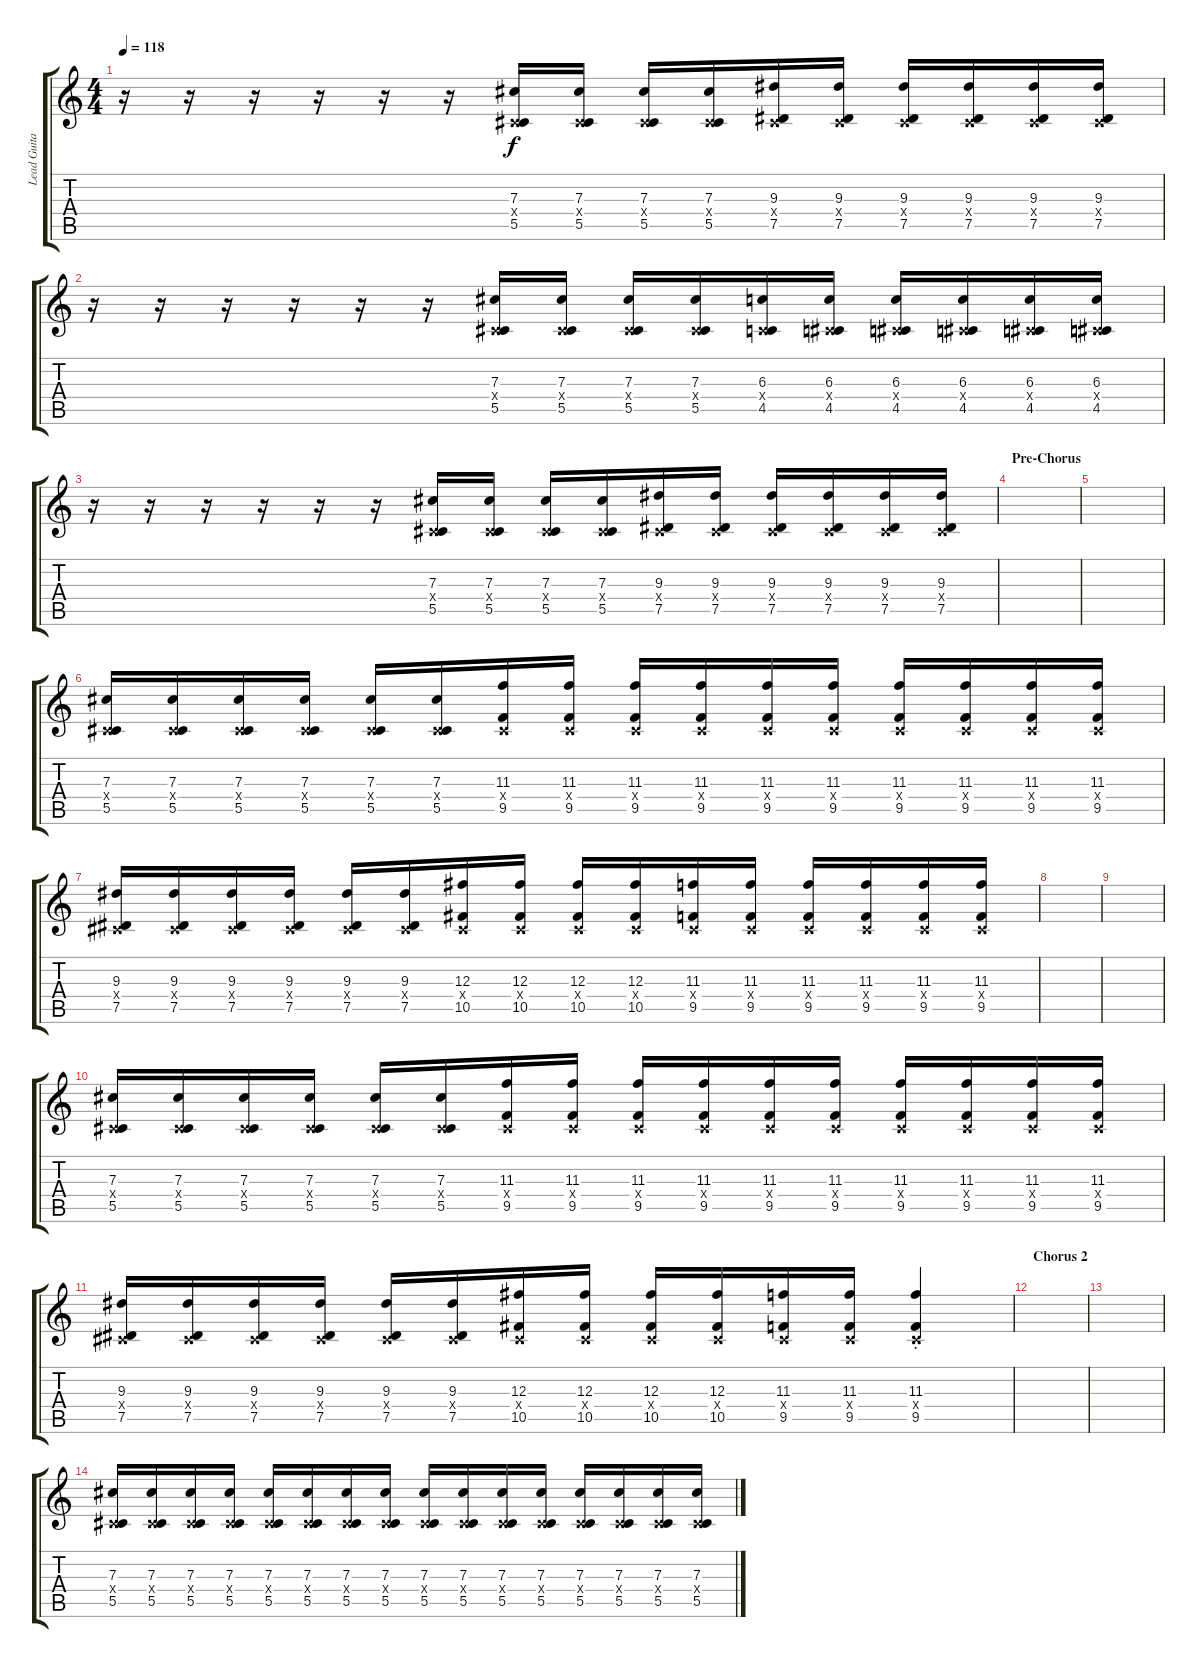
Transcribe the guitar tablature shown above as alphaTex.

\track ("Lead Guitar" "Lead Guita") {instrument distortionguitar}
\staff {score tabs}
\tuning (Eb4 Bb3 Gb3 Db3 Ab2 Db2) {hide}
\ts (4 4)
\tempo 118
\clef g2
\ks c
r.16{dy f} r.16 r.16 r.16 r.16 r.16 (7.3 0.4{x} 5.5).16 (7.3 0.4{x} 5.5).16 (7.3 0.4{x} 5.5).16 (7.3 0.4{x} 5.5).16 (9.3 0.4{x} 7.5).16 (9.3 0.4{x} 7.5).16 (9.3 0.4{x} 7.5).16 (9.3 0.4{x} 7.5).16 (9.3 0.4{x} 7.5).16 (9.3 0.4{x} 7.5).16 |
r.16 r.16 r.16 r.16 r.16 r.16 (7.3 0.4{x} 5.5).16 (7.3 0.4{x} 5.5).16 (7.3 0.4{x} 5.5).16 (7.3 0.4{x} 5.5).16 (6.3 0.4{x} 4.5).16 (6.3 0.4{x} 4.5).16 (6.3 0.4{x} 4.5).16 (6.3 0.4{x} 4.5).16 (6.3 0.4{x} 4.5).16 (6.3 0.4{x} 4.5).16 |
r.16 r.16 r.16 r.16 r.16 r.16 (7.3 0.4{x} 5.5).16 (7.3 0.4{x} 5.5).16 (7.3 0.4{x} 5.5).16 (7.3 0.4{x} 5.5).16 (9.3 0.4{x} 7.5).16 (9.3 0.4{x} 7.5).16 (9.3 0.4{x} 7.5).16 (9.3 0.4{x} 7.5).16 (9.3 0.4{x} 7.5).16 (9.3 0.4{x} 7.5).16 |
\section ("" "Pre-Chorus")
|
|
(7.3 0.4{x} 5.5).16 (7.3 0.4{x} 5.5).16 (7.3 0.4{x} 5.5).16 (7.3 0.4{x} 5.5).16 (7.3 0.4{x} 5.5).16 (7.3 0.4{x} 5.5).16 (11.3 0.4{x} 9.5).16 (11.3 0.4{x} 9.5).16 (11.3 0.4{x} 9.5).16 (11.3 0.4{x} 9.5).16 (11.3 0.4{x} 9.5).16 (11.3 0.4{x} 9.5).16 (11.3 0.4{x} 9.5).16 (11.3 0.4{x} 9.5).16 (11.3 0.4{x} 9.5).16 (11.3 0.4{x} 9.5).16 |
(9.3 0.4{x} 7.5).16 (9.3 0.4{x} 7.5).16 (9.3 0.4{x} 7.5).16 (9.3 0.4{x} 7.5).16 (9.3 0.4{x} 7.5).16 (9.3 0.4{x} 7.5).16 (12.3 0.4{x} 10.5).16 (12.3 0.4{x} 10.5).16 (12.3 0.4{x} 10.5).16 (12.3 0.4{x} 10.5).16 (11.3 0.4{x} 9.5).16 (11.3 0.4{x} 9.5).16 (11.3 0.4{x} 9.5).16 (11.3 0.4{x} 9.5).16 (11.3 0.4{x} 9.5).16 (11.3 0.4{x} 9.5).16 |
|
|
(7.3 0.4{x} 5.5).16 (7.3 0.4{x} 5.5).16 (7.3 0.4{x} 5.5).16 (7.3 0.4{x} 5.5).16 (7.3 0.4{x} 5.5).16 (7.3 0.4{x} 5.5).16 (11.3 0.4{x} 9.5).16 (11.3 0.4{x} 9.5).16 (11.3 0.4{x} 9.5).16 (11.3 0.4{x} 9.5).16 (11.3 0.4{x} 9.5).16 (11.3 0.4{x} 9.5).16 (11.3 0.4{x} 9.5).16 (11.3 0.4{x} 9.5).16 (11.3 0.4{x} 9.5).16 (11.3 0.4{x} 9.5).16 |
(9.3 0.4{x} 7.5).16 (9.3 0.4{x} 7.5).16 (9.3 0.4{x} 7.5).16 (9.3 0.4{x} 7.5).16 (9.3 0.4{x} 7.5).16 (9.3 0.4{x} 7.5).16 (12.3 0.4{x} 10.5).16 (12.3 0.4{x} 10.5).16 (12.3 0.4{x} 10.5).16 (12.3 0.4{x} 10.5).16 (11.3 0.4{x} 9.5).16 (11.3 0.4{x} 9.5).16 (11.3{st} 0.4{x} 9.5{st}).4 |
\section ("" "Chorus 2")
|
|
(7.3 0.4{x} 5.5).16 (7.3 0.4{x} 5.5).16 (7.3 0.4{x} 5.5).16 (7.3 0.4{x} 5.5).16 (7.3 0.4{x} 5.5).16 (7.3 0.4{x} 5.5).16 (7.3 0.4{x} 5.5).16 (7.3 0.4{x} 5.5).16 (7.3 0.4{x} 5.5).16 (7.3 0.4{x} 5.5).16 (7.3 0.4{x} 5.5).16 (7.3 0.4{x} 5.5).16 (7.3 0.4{x} 5.5).16 (7.3 0.4{x} 5.5).16 (7.3 0.4{x} 5.5).16 (7.3 0.4{x} 5.5).16
